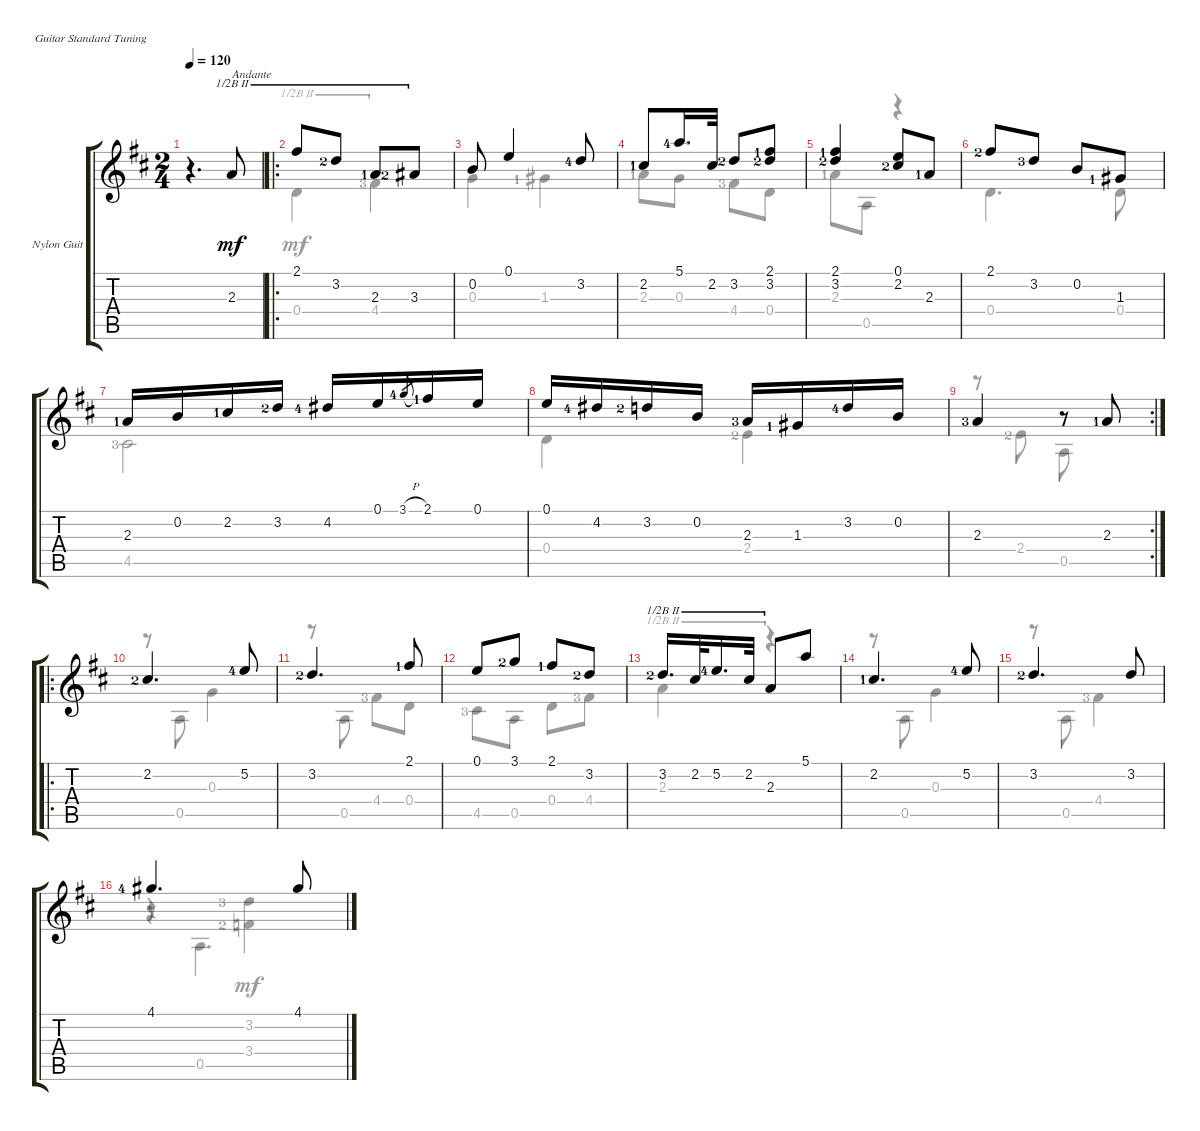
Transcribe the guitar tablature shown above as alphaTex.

\defaultSystemsLayout 4
\bracketExtendMode groupsimilarinstruments
\firstSystemTrackNameOrientation horizontal
\otherSystemsTrackNameOrientation horizontal
\track ("Nylon Guitar" "Nylon Guit") {instrument acousticguitarsteel}
\staff {score tabs}
\tuning (E4 B3 G3 D3 A2 E2)
\voice
\ts (2 4)
\tempo 120
\clef g2
\ks d
r.4{d dy mf instrument acousticguitarsteel} 2.3.8{txt "Andante" barre (2 half)} |
\ro
2.1.8{barre (2 half)} 3.2{lf 3}.8{barre (2 half)} 2.3{lf 2}.8{barre (2 half)} 3.3{lf 3}.8{barre (2 half)} |
0.2.8 0.1.4 3.2{lf 5}.8 |
2.2{lf 2}.8 5.1{lf 5}.16{d} 2.2.32 3.2{lf 3}.8 (2.1{lf 2} 3.2{lf 3}).8 |
(2.1{lf 2} 3.2{lf 3}).4 (0.1 2.2{lf 3}).8 2.3{lf 2}.8 |
2.1{lf 3}.8 3.2{lf 4}.8 0.2.8 1.3{lf 2}.8 |
2.3{lf 2}.16 0.2.16 2.2{lf 2}.16 3.2{lf 3}.16 4.2{lf 5}.16 0.1.16 3.1{h lf 5}.8{gr} 2.1{lf 2}.16 0.1.16 |
0.1.16 4.2{lf 5}.16 3.2{lf 3}.16 0.2.16 2.3{lf 4}.16 1.3{lf 2}.16 3.2{lf 5}.16 0.2.16 |
\rc 2
2.3{lf 4}.4 r.8 2.3{lf 2}.8 |
\ro
2.2{lf 3}.4{d} 5.2{lf 5}.8 |
3.2{lf 3}.4{d} 2.1{lf 2}.8 |
0.1.8 3.1{lf 3}.8 2.1{lf 2}.8 3.2{lf 3}.8 |
3.2{lf 3}.16{d barre (2 half)} 2.2.32{barre (2 half)} 5.2{lf 5}.16{d barre (2 half)} 2.2.32{barre (2 half)} 2.3.8{barre (2 half)} 5.1.8 |
2.2{lf 2}.4{d} 5.2{lf 5}.8 |
3.2{lf 3}.4{d} 3.2.8 |
4.1{lf 5}.4{d} 4.1.8
\voice
\clef g2
\ottava regular
\simile none
\ks d
|
0.4.4{barre (2 half)} 4.4{lf 4}.4{barre (2 half)} |
0.3.4 1.3{lf 2}.4 |
2.3{lf 2}.8 0.3.8 4.4{lf 4}.8 0.4.8 |
2.3{lf 2}.8 0.5.8 r.4 |
0.4.4{d} 0.4.8 |
4.5{lf 4}.2 |
0.4.4 2.4{lf 3}.4 |
r.8 2.4{lf 3}.8 0.5.8 |
r.8 0.5.8 0.3.4 |
r.8 0.5.8 4.4{lf 4}.8 0.4.8 |
4.5{lf 4}.8 0.5.8 0.4.8 4.4{lf 4}.8 |
2.3.4{barre (2 half)} r.4{barre (2 half)} |
r.8 0.5.8 0.3.4 |
r.8 0.5.8 4.4{lf 4}.4 |
r.8 0.5.4{d}
\voice
\clef g2
\ottava regular
\simile none
\ks d
|
|
|
|
|
|
|
|
|
|
|
|
|
|
|
r.4 (3.2{lf 4} 3.4{lf 3}).4
